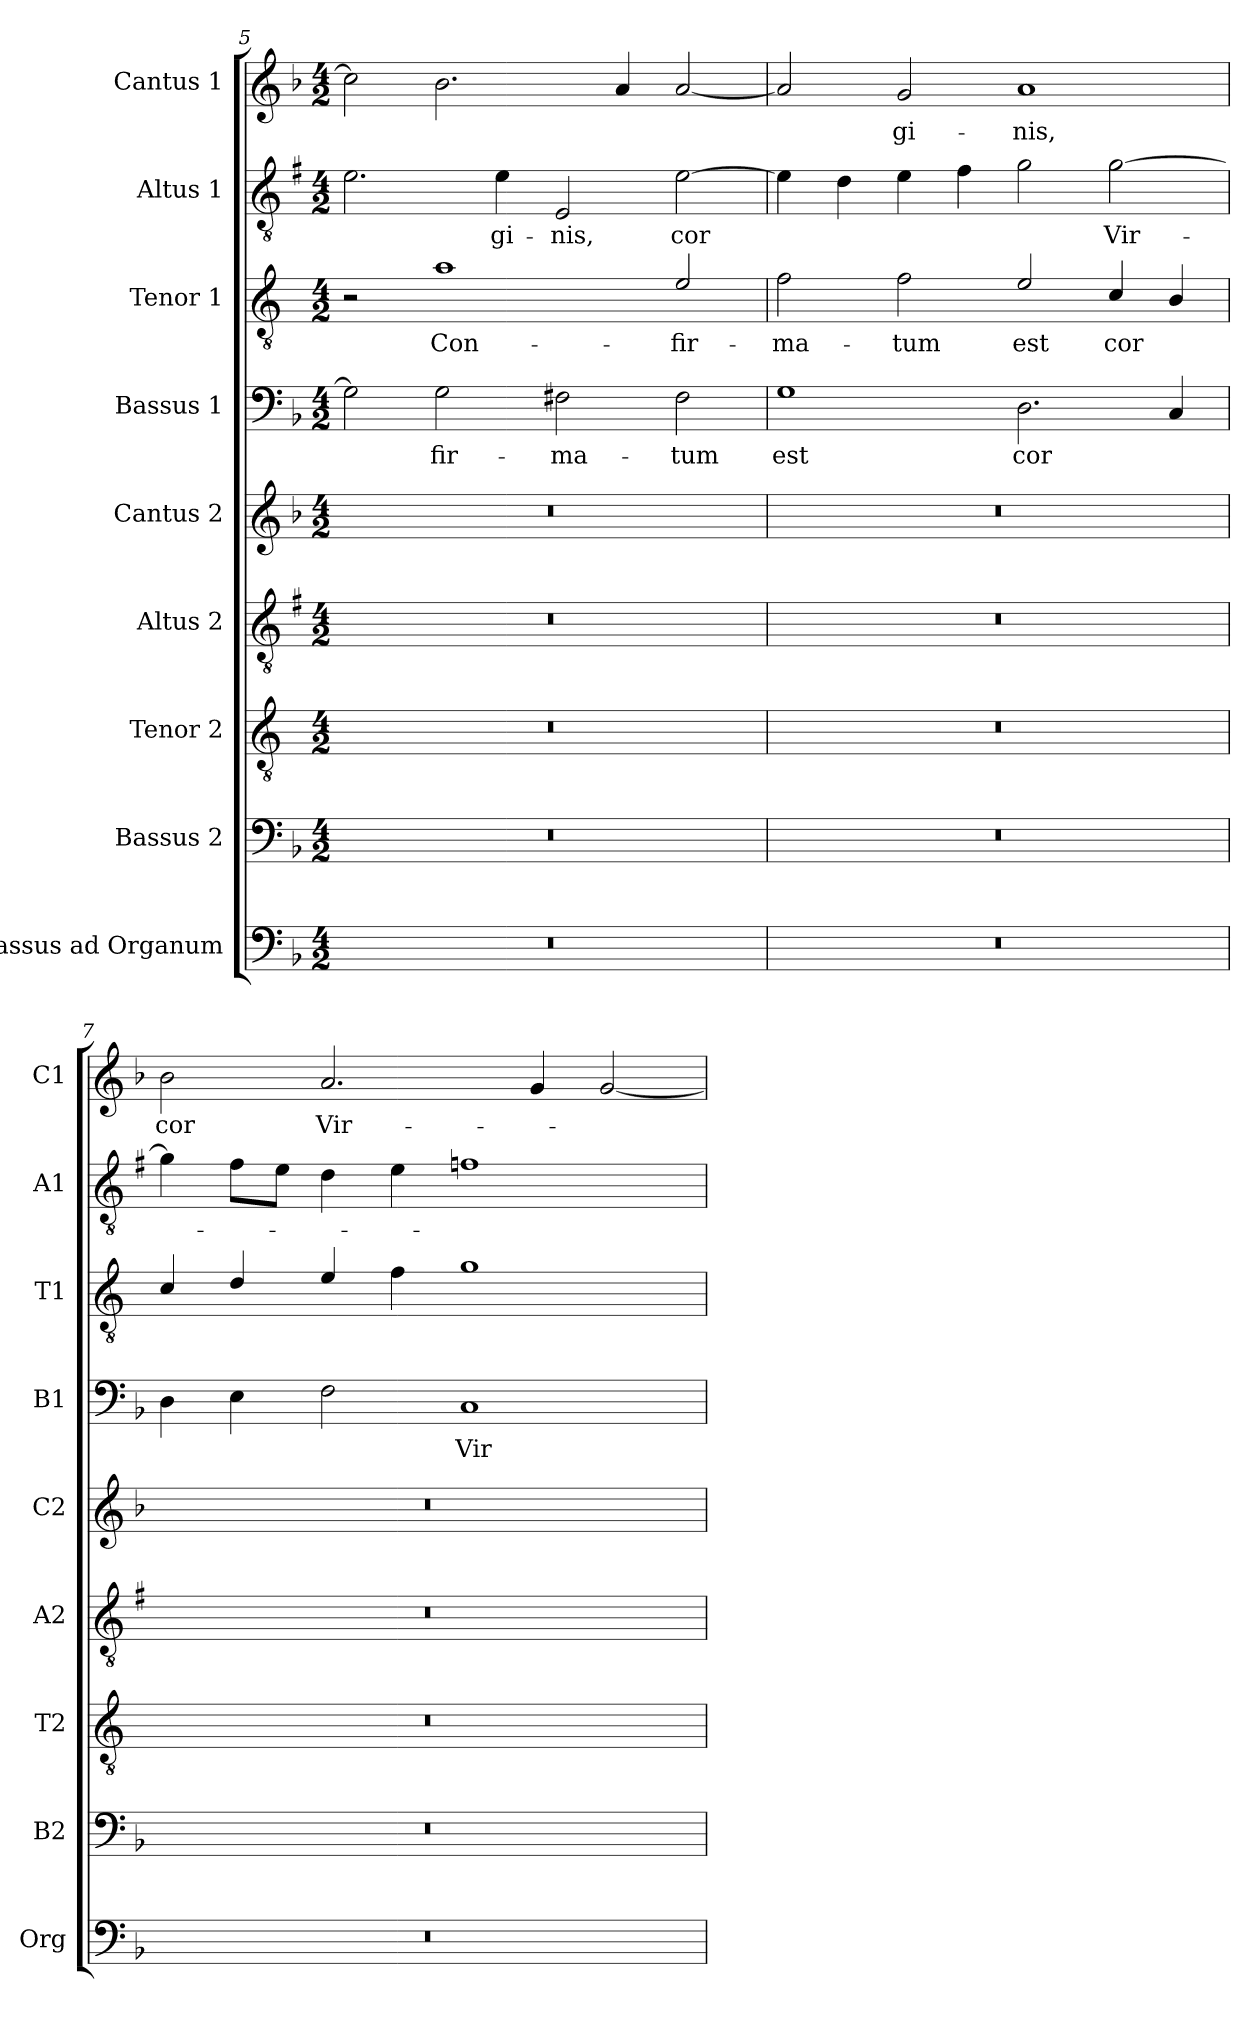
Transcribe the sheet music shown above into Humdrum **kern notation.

**kern	**kern	**kern	**kern	**kern	**kern	**text	**kern	**text	**kern	**text	**kern	**text
*part9	*part8	*part7	*part6	*part5	*part4	*part4	*part3	*part3	*part2	*part2	*part1	*part1
*staff9	*staff8	*staff7	*staff6	*staff5	*staff4	*staff4	*staff3	*staff3	*staff2	*staff2	*staff1	*staff1
*I"Bassus ad Organum	*I"Bassus 2	*I"Tenor 2	*I"Altus 2	*I"Cantus 2	*I"Bassus 1	*	*I"Tenor 1	*	*I"Altus 1	*	*I"Cantus 1	*
*I'Org	*I'B2	*I'T2	*I'A2	*I'C2	*I'B1	*	*I'T1	*	*I'A1	*	*I'C1	*
*clefF4	*clefF4	*clefGv2	*clefGv2	*clefG2	*clefF4	*	*clefGv2	*	*clefGv2	*	*clefG2	*
*	*	*ITrd4c7	*ITrd1c2	*	*	*	*ITrd4c7	*	*ITrd1c2	*	*	*
*k[b-]	*k[b-]	*k[b-]	*k[b-]	*k[b-]	*k[b-]	*	*k[b-]	*	*k[b-]	*	*k[b-]	*
*F:	*F:	*F:	*F:	*F:	*F:	*	*F:	*	*F:	*	*F:	*
*M4/2	*M4/2	*M4/2	*M4/2	*M4/2	*M4/2	*	*M4/2	*	*M4/2	*	*M4/2	*
=5	=5	=5	=5	=5	=5	=5	=5	=5	=5	=5	=5	=5
0r	0r	0r	0r	0r	2G\]	.	2r	.	2.d\	.	2cc\]	.
!	!	!	!	!	!	!LO:LY:b	!	!LO:LY:b	!	!	!	!
.	.	.	.	.	2G\	-fir-	1d	Con-	.	.	2.b-\	.
!	!	!	!	!	!	!	!	!	!	!LO:LY:b	!	!
.	.	.	.	.	.	.	.	.	4d\	-gi-	.	.
!	!	!	!	!	!	!LO:LY:b	!	!	!	!LO:LY:b	!	!
.	.	.	.	.	2F#X\	-ma-	.	.	2D/	-nis,	.	.
.	.	.	.	.	.	.	.	.	.	.	4a/	.
!	!	!	!	!	!	!LO:LY:b	!	!LO:LY:b	!	!LO:LY:b	!	!
.	.	.	.	.	2F#\	-tum	2A/	-fir-	[2d\	cor	[2a/	.
!!LO:PB:g=z
=6	=6	=6	=6	=6	=6	=6	=6	=6	=6	=6	=6	=6
!	!	!	!	!	!	!LO:LY:b	!	!LO:LY:b	!	!	!	!
0r	0r	0r	0r	0r	1G	est	2B-\	-ma-	4d\]	.	2a/]	.
.	.	.	.	.	.	.	.	.	4c\	.	.	.
!	!	!	!	!	!	!	!	!LO:LY:b	!	!	!	!LO:LY:b
.	.	.	.	.	.	.	2B-\	-tum	4d\	.	2g/	-gi-
.	.	.	.	.	.	.	.	.	4e\	.	.	.
!	!	!	!	!	!	!LO:LY:b	!	!LO:LY:b	!	!	!	!LO:LY:b
.	.	.	.	.	2.D\	cor	2A/	est	2f\	.	1a	-nis,
!	!	!	!	!	!	!	!	!LO:LY:b	!	!LO:LY:b	!	!
.	.	.	.	.	.	.	4F/	cor	[2f\	Vir-	.	.
.	.	.	.	.	4C/	.	4E/	.	.	.	.	.
=7	=7	=7	=7	=7	=7	=7	=7	=7	=7	=7	=7	=7
!	!	!	!	!	!	!	!	!	!	!	!	!LO:LY:b
0r	0r	0r	0r	0r	4D\	.	4F/	.	4f\]	.	2b-\	cor
.	.	.	.	.	4E\	.	4G/	.	8e\L	.	.	.
.	.	.	.	.	.	.	.	.	8d\J	.	.	.
!	!	!	!	!	!	!	!	!	!	!	!	!LO:LY:b
.	.	.	.	.	2F\	.	4A/	.	4c\	.	2.a/	Vir-
.	.	.	.	.	.	.	4B-\	.	4d\	.	.	.
!	!	!	!	!	!	!LO:LY:b	!	!	!	!	!	!
.	.	.	.	.	1C	Vir-	1c	.	1e-X	.	.	.
.	.	.	.	.	.	.	.	.	.	.	4g/	.
.	.	.	.	.	.	.	.	.	.	.	[2g/	.
=	=	=	=	=	=	=	=	=	=	=	=	=
*-	*-	*-	*-	*-	*-	*-	*-	*-	*-	*-	*-	*-
